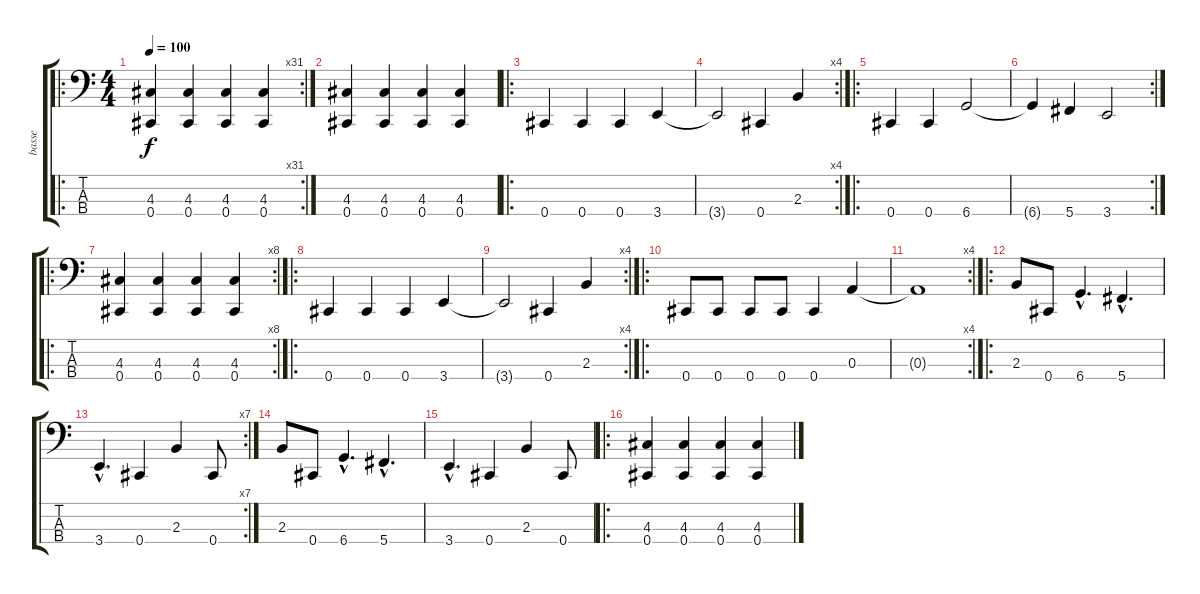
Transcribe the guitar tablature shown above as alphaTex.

\track ("basse" "basse") {instrument synthbass1}
\staff {score tabs}
\tuning (G2 D2 A1 Db1) {hide}
\ro
\rc 31
\ts (4 4)
\tempo 100
\clef f4
\ks c
(4.3 0.4).4{dy f instrument synthbass1} (4.3 0.4).4 (4.3 0.4).4 (4.3 0.4).4 |
(4.3 0.4).4 (4.3 0.4).4 (4.3 0.4).4 (4.3 0.4).4 |
\ro
0.4.4{volume 12 instrument electricbasspick} 0.4.4 0.4.4 3.4.4 |
\rc 4
3.4{t}.2 0.4.4 2.3.4 |
\ro
0.4.4{volume 16 instrument synthbass1} 0.4.4 6.4.2 |
\rc 2
6.4{t}.4 5.4.4 3.4.2 |
\ro
\rc 8
(4.3 0.4).4 (4.3 0.4).4 (4.3 0.4).4 (4.3 0.4).4 |
\ro
0.4.4{volume 12 instrument electricbasspick} 0.4.4 0.4.4 3.4.4 |
\rc 4
3.4{t}.2 0.4.4 2.3.4 |
\ro
0.4.8 0.4.8 0.4.8 0.4.8 0.4.4 0.3.4 |
\rc 4
0.3{t}.1 |
\ro
2.3.8 0.4.8 6.4{hac}.4{d} 5.4{hac}.4{d} |
\rc 7
3.4{hac}.4{d} 0.4.4 2.3.4 0.4.8 |
2.3.8 0.4.8 6.4{hac}.4{d} 5.4{hac}.4{d} |
3.4{hac}.4{d} 0.4.4 2.3.4 0.4.8 |
\ro
(4.3 0.4).4{volume 16 instrument synthbass1} (4.3 0.4).4 (4.3 0.4).4 (4.3 0.4).4
